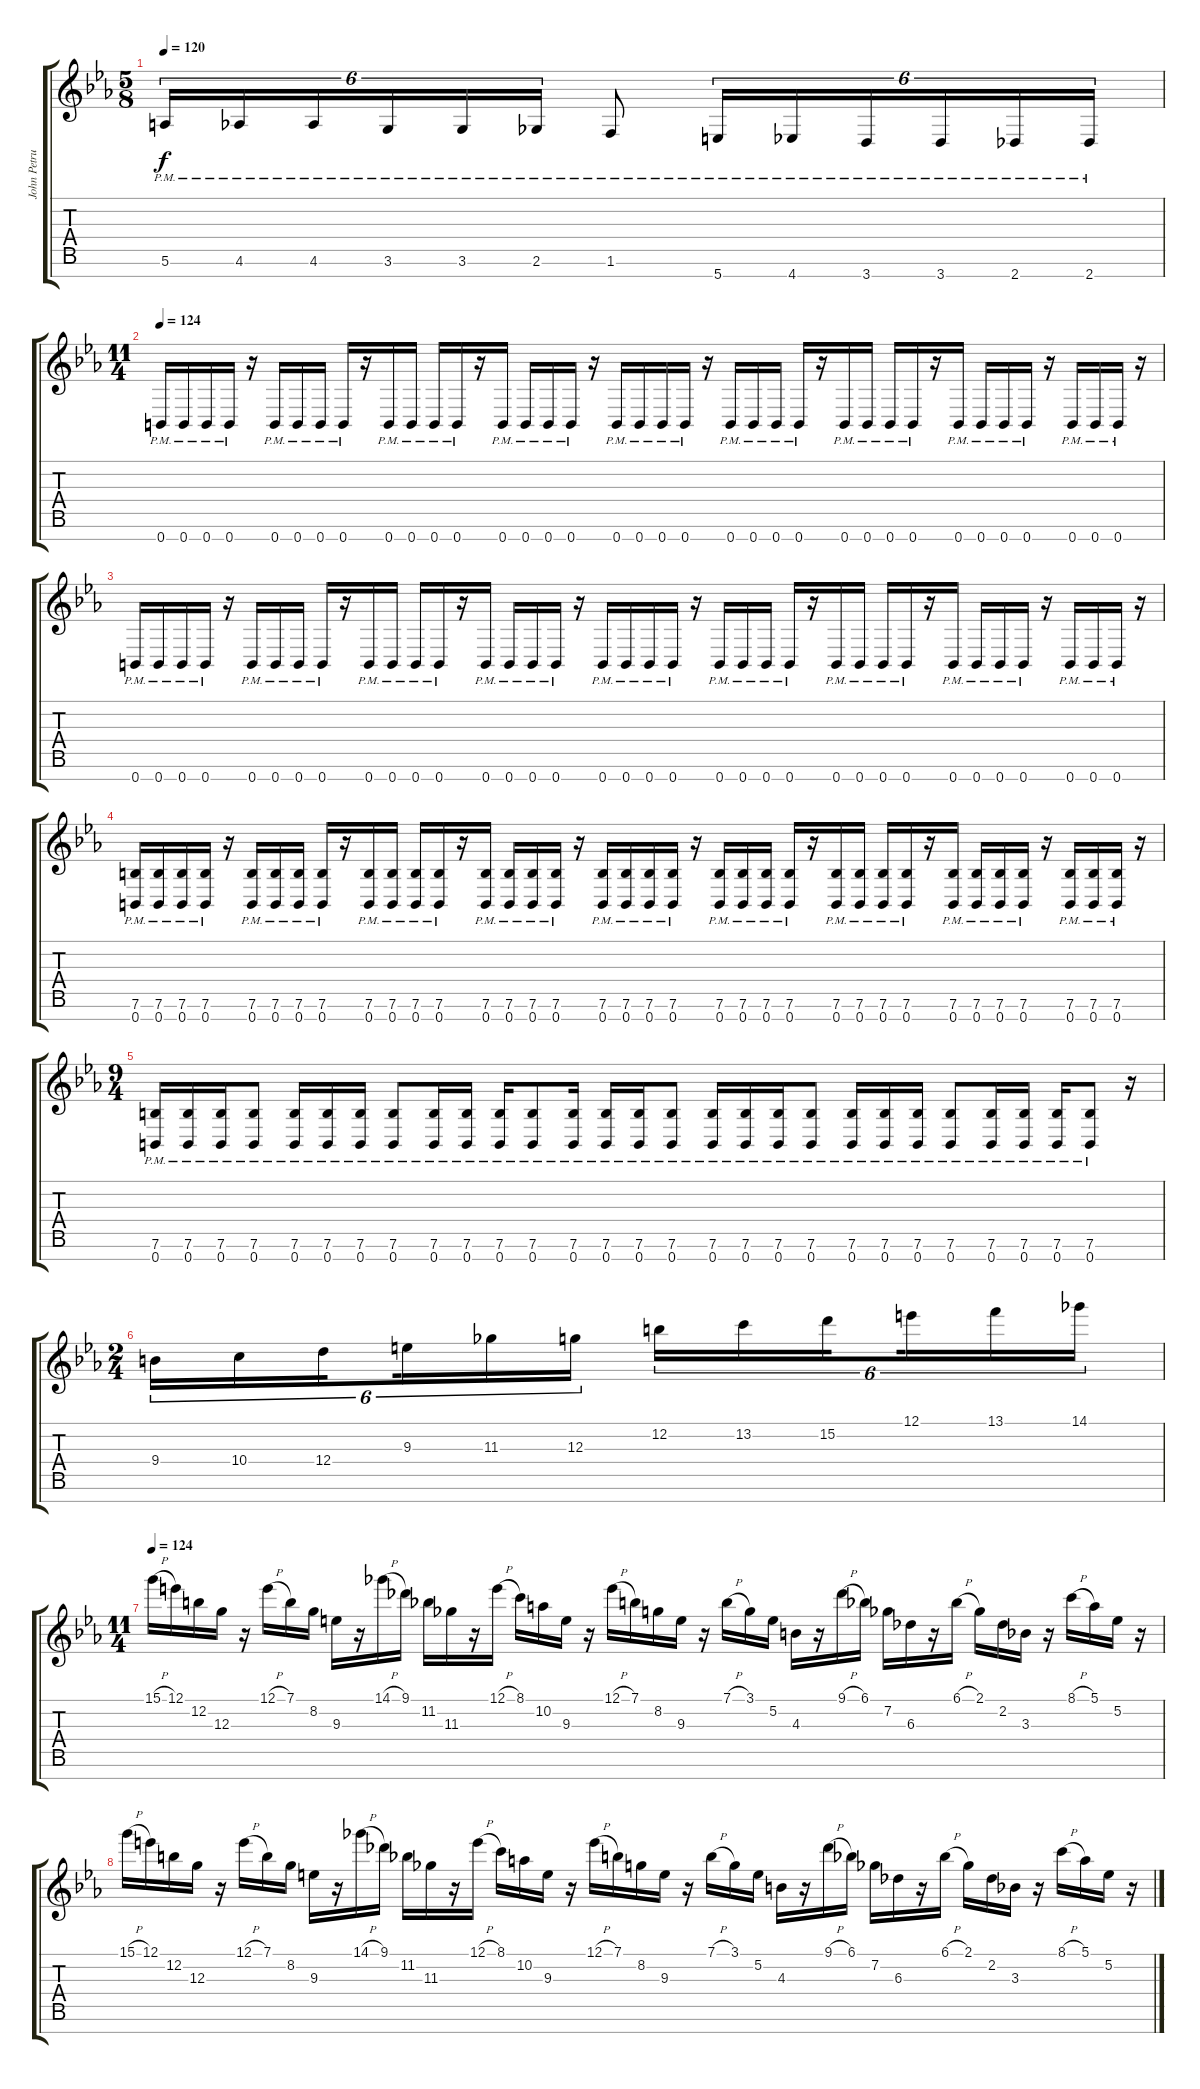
\track ("John Petrucci" "John Petru") {instrument acousticguitarsteel}
\staff {score tabs}
\tuning (E4 B3 G3 D3 A2 E2 B1) {hide}
\ts (5 8)
\tempo 120
\clef g2
\ks eb
5.6{pm}.16{tu (6 4) dy f} 4.6{pm}.16{tu (6 4)} 4.6{pm}.16{tu (6 4)} 3.6{pm}.16{tu (6 4)} 3.6{pm}.16{tu (6 4)} 2.6{pm}.16{tu (6 4)} 1.6{pm}.8 5.7{pm}.16{tu (6 4)} 4.7{pm}.16{tu (6 4)} 3.7{pm}.16{tu (6 4)} 3.7{pm}.16{tu (6 4)} 2.7{pm}.16{tu (6 4)} 2.7{pm}.16{tu (6 4)} |
\ts (11 4)
\tempo 124
0.7{pm}.16 0.7{pm}.16 0.7{pm}.16 0.7{pm}.16 r.16 0.7{pm}.16 0.7{pm}.16 0.7{pm}.16 0.7{pm}.16 r.16 0.7{pm}.16 0.7{pm}.16 0.7{pm}.16 0.7{pm}.16 r.16 0.7{pm}.16 0.7{pm}.16 0.7{pm}.16 0.7{pm}.16 r.16 0.7{pm}.16 0.7{pm}.16 0.7{pm}.16 0.7{pm}.16 r.16 0.7{pm}.16 0.7{pm}.16 0.7{pm}.16 0.7{pm}.16 r.16 0.7{pm}.16 0.7{pm}.16 0.7{pm}.16 0.7{pm}.16 r.16 0.7{pm}.16 0.7{pm}.16 0.7{pm}.16 0.7{pm}.16 r.16 0.7{pm}.16 0.7{pm}.16 0.7{pm}.16 r.16 |
0.7{pm}.16 0.7{pm}.16 0.7{pm}.16 0.7{pm}.16 r.16 0.7{pm}.16 0.7{pm}.16 0.7{pm}.16 0.7{pm}.16 r.16 0.7{pm}.16 0.7{pm}.16 0.7{pm}.16 0.7{pm}.16 r.16 0.7{pm}.16 0.7{pm}.16 0.7{pm}.16 0.7{pm}.16 r.16 0.7{pm}.16 0.7{pm}.16 0.7{pm}.16 0.7{pm}.16 r.16 0.7{pm}.16 0.7{pm}.16 0.7{pm}.16 0.7{pm}.16 r.16 0.7{pm}.16 0.7{pm}.16 0.7{pm}.16 0.7{pm}.16 r.16 0.7{pm}.16 0.7{pm}.16 0.7{pm}.16 0.7{pm}.16 r.16 0.7{pm}.16 0.7{pm}.16 0.7{pm}.16 r.16 |
(7.6{pm} 0.7{pm}).16 (7.6{pm} 0.7{pm}).16 (7.6{pm} 0.7{pm}).16 (7.6{pm} 0.7{pm}).16 r.16 (7.6{pm} 0.7{pm}).16 (7.6{pm} 0.7{pm}).16 (7.6{pm} 0.7{pm}).16 (7.6{pm} 0.7{pm}).16 r.16 (7.6{pm} 0.7{pm}).16 (7.6{pm} 0.7{pm}).16 (7.6{pm} 0.7{pm}).16 (7.6{pm} 0.7{pm}).16 r.16 (7.6{pm} 0.7{pm}).16 (7.6{pm} 0.7{pm}).16 (7.6{pm} 0.7{pm}).16 (7.6{pm} 0.7{pm}).16 r.16 (7.6{pm} 0.7{pm}).16 (7.6{pm} 0.7{pm}).16 (7.6{pm} 0.7{pm}).16 (7.6{pm} 0.7{pm}).16 r.16 (7.6{pm} 0.7{pm}).16 (7.6{pm} 0.7{pm}).16 (7.6{pm} 0.7{pm}).16 (7.6{pm} 0.7{pm}).16 r.16 (7.6{pm} 0.7{pm}).16 (7.6{pm} 0.7{pm}).16 (7.6{pm} 0.7{pm}).16 (7.6{pm} 0.7{pm}).16 r.16 (7.6{pm} 0.7{pm}).16 (7.6{pm} 0.7{pm}).16 (7.6{pm} 0.7{pm}).16 (7.6{pm} 0.7{pm}).16 r.16 (7.6{pm} 0.7{pm}).16 (7.6{pm} 0.7{pm}).16 (7.6{pm} 0.7{pm}).16 r.16 |
\ts (9 4)
(7.6{pm} 0.7{pm}).16 (7.6{pm} 0.7{pm}).16 (7.6{pm} 0.7{pm}).16 (7.6{pm} 0.7{pm}).8 (7.6{pm} 0.7{pm}).16 (7.6{pm} 0.7{pm}).16 (7.6{pm} 0.7{pm}).16 (7.6{pm} 0.7{pm}).8 (7.6{pm} 0.7{pm}).16 (7.6{pm} 0.7{pm}).16 (7.6{pm} 0.7{pm}).16 (7.6{pm} 0.7{pm}).8 (7.6{pm} 0.7{pm}).16 (7.6{pm} 0.7{pm}).16 (7.6{pm} 0.7{pm}).16 (7.6{pm} 0.7{pm}).8 (7.6{pm} 0.7{pm}).16 (7.6{pm} 0.7{pm}).16 (7.6{pm} 0.7{pm}).16 (7.6{pm} 0.7{pm}).8 (7.6{pm} 0.7{pm}).16 (7.6{pm} 0.7{pm}).16 (7.6{pm} 0.7{pm}).16 (7.6{pm} 0.7{pm}).8 (7.6{pm} 0.7{pm}).16 (7.6{pm} 0.7{pm}).16 (7.6{pm} 0.7{pm}).16 (7.6{pm} 0.7{pm}).8 r.16 |
\ts (2 4)
9.4.16{tu (6 4)} 10.4.16{tu (6 4)} 12.4.16{tu (6 4) beam splitsecondary} 9.3.16{tu (6 4)} 11.3.16{tu (6 4)} 12.3.16{tu (6 4)} 12.2.16{tu (6 4)} 13.2.16{tu (6 4)} 15.2.16{tu (6 4) beam splitsecondary} 12.1.16{tu (6 4)} 13.1.16{tu (6 4)} 14.1.16{tu (6 4)} |
\ts (11 4)
\tempo 124
15.1{h}.16 12.1.16 12.2.16 12.3.16 r.16 12.1{h}.16 7.1.16 8.2.16 9.3.16 r.16 14.1{h}.16 9.1.16 11.2.16 11.3.16 r.16 12.1{h}.16 8.1.16 10.2.16 9.3.16 r.16 12.1{h}.16 7.1.16 8.2.16 9.3.16 r.16 7.1{h}.16 3.1.16 5.2.16 4.3.16 r.16 9.1{h}.16 6.1.16 7.2.16 6.3.16 r.16 6.1{h}.16 2.1.16 2.2.16 3.3.16 r.16 8.1{h}.16 5.1.16 5.2.16 r.16 |
15.1{h}.16 12.1.16 12.2.16 12.3.16 r.16 12.1{h}.16 7.1.16 8.2.16 9.3.16 r.16 14.1{h}.16 9.1.16 11.2.16 11.3.16 r.16 12.1{h}.16 8.1.16 10.2.16 9.3.16 r.16 12.1{h}.16 7.1.16 8.2.16 9.3.16 r.16 7.1{h}.16 3.1.16 5.2.16 4.3.16 r.16 9.1{h}.16 6.1.16 7.2.16 6.3.16 r.16 6.1{h}.16 2.1.16 2.2.16 3.3.16 r.16 8.1{h}.16 5.1.16 5.2.16 r.16
